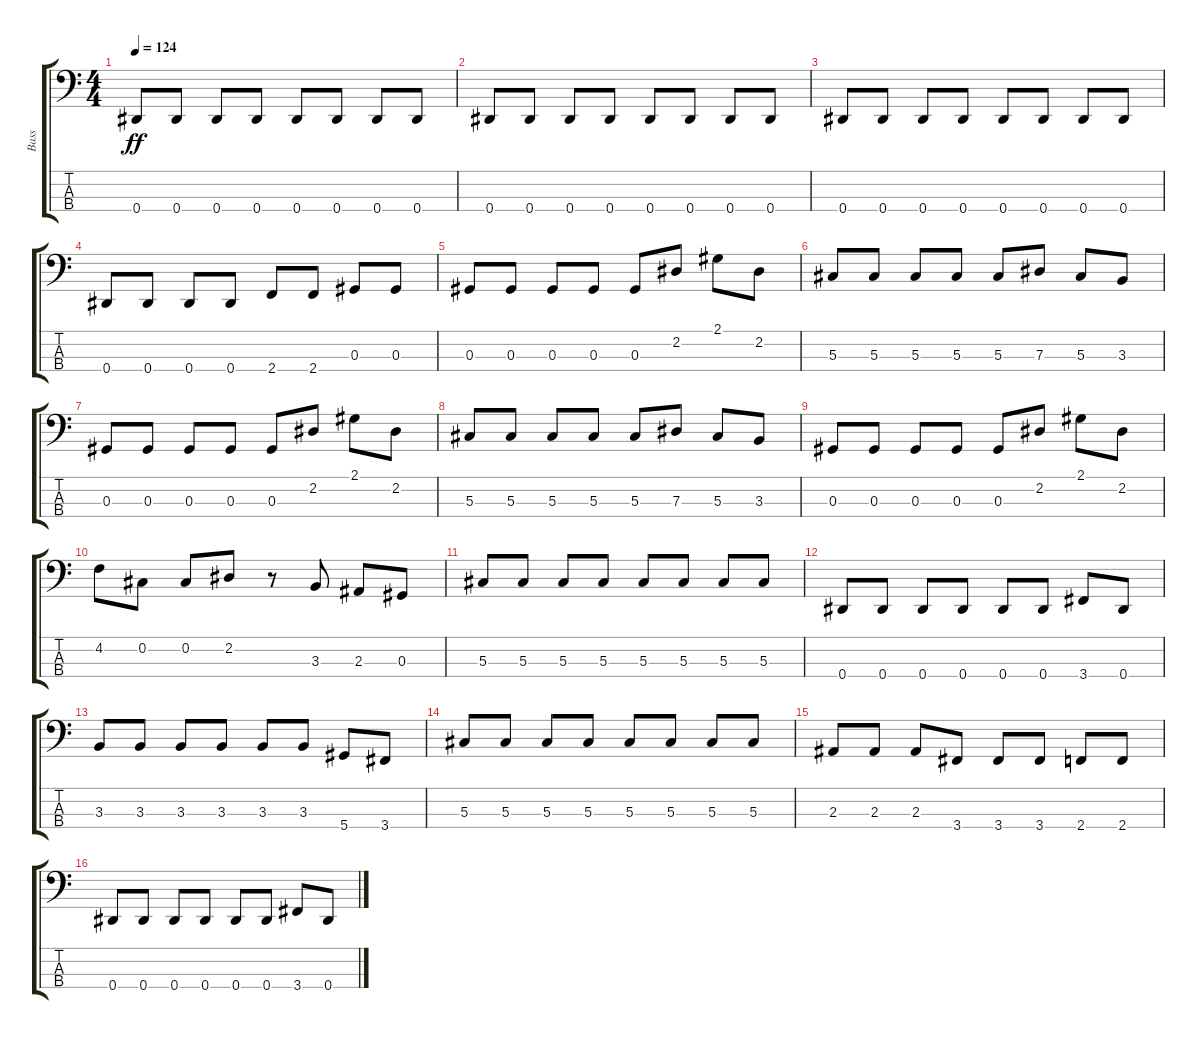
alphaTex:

\track ("Bass" "Bass") {instrument electricbassfinger}
\staff {score tabs}
\tuning (Gb2 Db2 Ab1 Eb1) {hide}
\ts (4 4)
\tempo 124
\clef f4
\ks c
0.4.8{dy ff} 0.4.8 0.4.8 0.4.8 0.4.8 0.4.8 0.4.8 0.4.8 |
0.4.8 0.4.8 0.4.8 0.4.8 0.4.8 0.4.8 0.4.8 0.4.8 |
0.4.8 0.4.8 0.4.8 0.4.8 0.4.8 0.4.8 0.4.8 0.4.8 |
0.4.8 0.4.8 0.4.8 0.4.8 2.4.8 2.4.8 0.3.8 0.3.8 |
0.3.8 0.3.8 0.3.8 0.3.8 0.3.8 2.2.8 2.1.8 2.2.8 |
5.3.8 5.3.8 5.3.8 5.3.8 5.3.8 7.3.8 5.3.8 3.3.8 |
0.3.8 0.3.8 0.3.8 0.3.8 0.3.8 2.2.8 2.1.8 2.2.8 |
5.3.8 5.3.8 5.3.8 5.3.8 5.3.8 7.3.8 5.3.8 3.3.8 |
0.3.8 0.3.8 0.3.8 0.3.8 0.3.8 2.2.8 2.1.8 2.2.8 |
4.2.8 0.2.8 0.2.8 2.2.8 r.8 3.3.8 2.3.8 0.3.8 |
5.3.8 5.3.8 5.3.8 5.3.8 5.3.8 5.3.8 5.3.8 5.3.8 |
0.4.8 0.4.8 0.4.8 0.4.8 0.4.8 0.4.8 3.4.8 0.4.8 |
3.3.8 3.3.8 3.3.8 3.3.8 3.3.8 3.3.8 5.4.8 3.4.8 |
5.3.8 5.3.8 5.3.8 5.3.8 5.3.8 5.3.8 5.3.8 5.3.8 |
2.3.8 2.3.8 2.3.8 3.4.8 3.4.8 3.4.8 2.4.8 2.4.8 |
0.4.8 0.4.8 0.4.8 0.4.8 0.4.8 0.4.8 3.4.8 0.4.8
